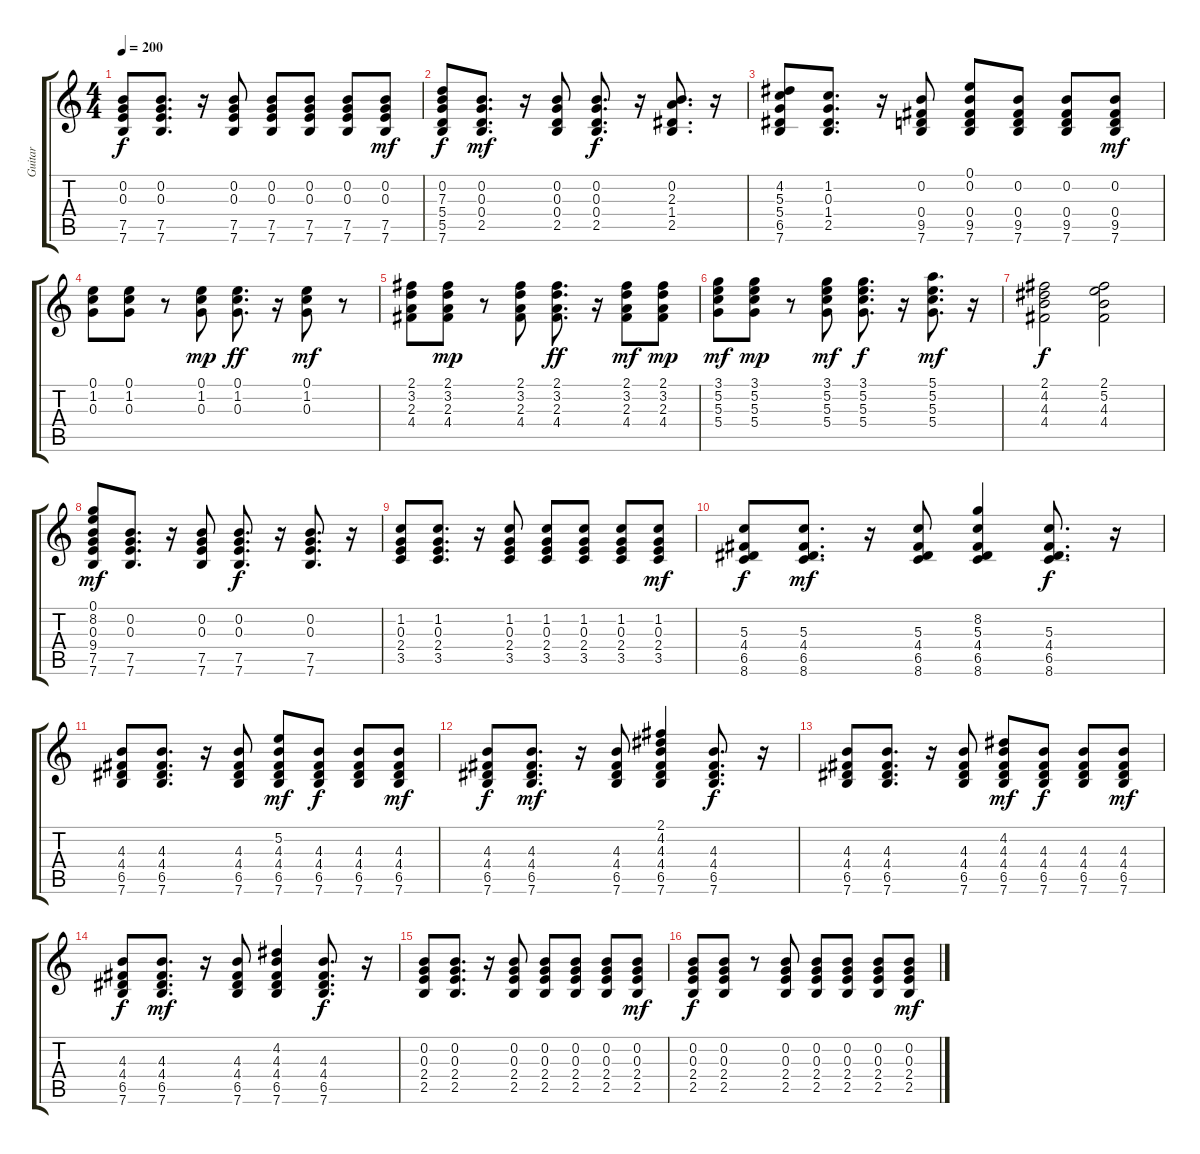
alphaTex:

\track ("Guitar" "Guitar") {instrument acousticguitarsteel}
\staff {score tabs}
\tuning (E4 B3 G3 D3 A2 E2) {hide}
\ts (4 4)
\tempo 200
\clef g2
\ks c
(0.2 0.3 7.5 7.6).8{dy f} (0.2 0.3 7.5 7.6).8{d} r.16 (0.2 0.3 7.5 7.6).8 (0.2 0.3 7.5 7.6).8 (0.2 0.3 7.5 7.6).8 (0.2 0.3 7.5 7.6).8 (0.2 0.3 7.5 7.6).8{dy mf} |
(0.2 7.3 5.4 5.5 7.6).8{dy f} (0.2 0.3 0.4 2.5).8{d dy mf} r.16 (0.2 0.3 0.4 2.5).8 (0.2 0.3 0.4 2.5).8{d dy f} r.16 (0.2 2.3 1.4 2.5).8{d} r.16 |
(4.2 5.3 5.4 6.5 7.6).8 (1.2 0.3 1.4 2.5).8{d} r.16 (0.2 0.4 9.5 7.6).8 (0.1 0.2 0.4 9.5 7.6).8 (0.2 0.4 9.5 7.6).8 (0.2 0.4 9.5 7.6).8 (0.2 0.4 9.5 7.6).8{dy mf} |
(0.1 1.2 0.3).8 (0.1 1.2 0.3).8 r.8 (0.1 1.2 0.3).8{dy mp} (0.1 1.2 0.3).8{d dy ff} r.16 (0.1 1.2 0.3).8{dy mf} r.8 |
(2.1 3.2 2.3 4.4).8 (2.1 3.2 2.3 4.4).8{dy mp} r.8 (2.1 3.2 2.3 4.4).8 (2.1 3.2 2.3 4.4).8{d dy ff} r.16 (2.1 3.2 2.3 4.4).8{dy mf} (2.1 3.2 2.3 4.4).8{dy mp} |
(3.1 5.2 5.3 5.4).8{dy mf} (3.1 5.2 5.3 5.4).8{dy mp} r.8 (3.1 5.2 5.3 5.4).8{dy mf} (3.1 5.2 5.3 5.4).8{d dy f} r.16 (5.1 5.2 5.3 5.4).8{d dy mf} r.16 |
(2.1 4.2 4.3 4.4).2{dy f} (2.1 5.2 4.3 4.4).2 |
(0.1 8.2 0.3 9.4 7.5 7.6).8{dy mf} (0.2 0.3 7.5 7.6).8{d} r.16 (0.2 0.3 7.5 7.6).8 (0.2 0.3 7.5 7.6).8{d dy f} r.16 (0.2 0.3 7.5 7.6).8{d} r.16 |
(1.2 0.3 2.4 3.5).8 (1.2 0.3 2.4 3.5).8{d} r.16 (1.2 0.3 2.4 3.5).8 (1.2 0.3 2.4 3.5).8 (1.2 0.3 2.4 3.5).8 (1.2 0.3 2.4 3.5).8 (1.2 0.3 2.4 3.5).8{dy mf} |
(5.3 4.4 6.5 8.6).8{dy f} (5.3 4.4 6.5 8.6).8{d dy mf} r.16 (5.3 4.4 6.5 8.6).8 (8.2 5.3 4.4 6.5 8.6).4 (5.3 4.4 6.5 8.6).8{d dy f} r.16 |
(4.3 4.4 6.5 7.6).8 (4.3 4.4 6.5 7.6).8{d} r.16 (4.3 4.4 6.5 7.6).8 (5.2 4.3 4.4 6.5 7.6).8{dy mf} (4.3 4.4 6.5 7.6).8{dy f} (4.3 4.4 6.5 7.6).8 (4.3 4.4 6.5 7.6).8{dy mf} |
(4.3 4.4 6.5 7.6).8{dy f} (4.3 4.4 6.5 7.6).8{d dy mf} r.16 (4.3 4.4 6.5 7.6).8 (2.1 4.2 4.3 4.4 6.5 7.6).4 (4.3 4.4 6.5 7.6).8{d dy f} r.16 |
(4.3 4.4 6.5 7.6).8 (4.3 4.4 6.5 7.6).8{d} r.16 (4.3 4.4 6.5 7.6).8 (4.2 4.3 4.4 6.5 7.6).8{dy mf} (4.3 4.4 6.5 7.6).8{dy f} (4.3 4.4 6.5 7.6).8 (4.3 4.4 6.5 7.6).8{dy mf} |
(4.3 4.4 6.5 7.6).8{dy f} (4.3 4.4 6.5 7.6).8{d dy mf} r.16 (4.3 4.4 6.5 7.6).8 (4.2 4.3 4.4 6.5 7.6).4 (4.3 4.4 6.5 7.6).8{d dy f} r.16 |
(0.2 0.3 2.4 2.5).8 (0.2 0.3 2.4 2.5).8{d} r.16 (0.2 0.3 2.4 2.5).8 (0.2 0.3 2.4 2.5).8 (0.2 0.3 2.4 2.5).8 (0.2 0.3 2.4 2.5).8 (0.2 0.3 2.4 2.5).8{dy mf} |
(0.2 0.3 2.4 2.5).8{dy f} (0.2 0.3 2.4 2.5).8 r.8 (0.2 0.3 2.4 2.5).8 (0.2 0.3 2.4 2.5).8 (0.2 0.3 2.4 2.5).8 (0.2 0.3 2.4 2.5).8 (0.2 0.3 2.4 2.5).8{dy mf}
